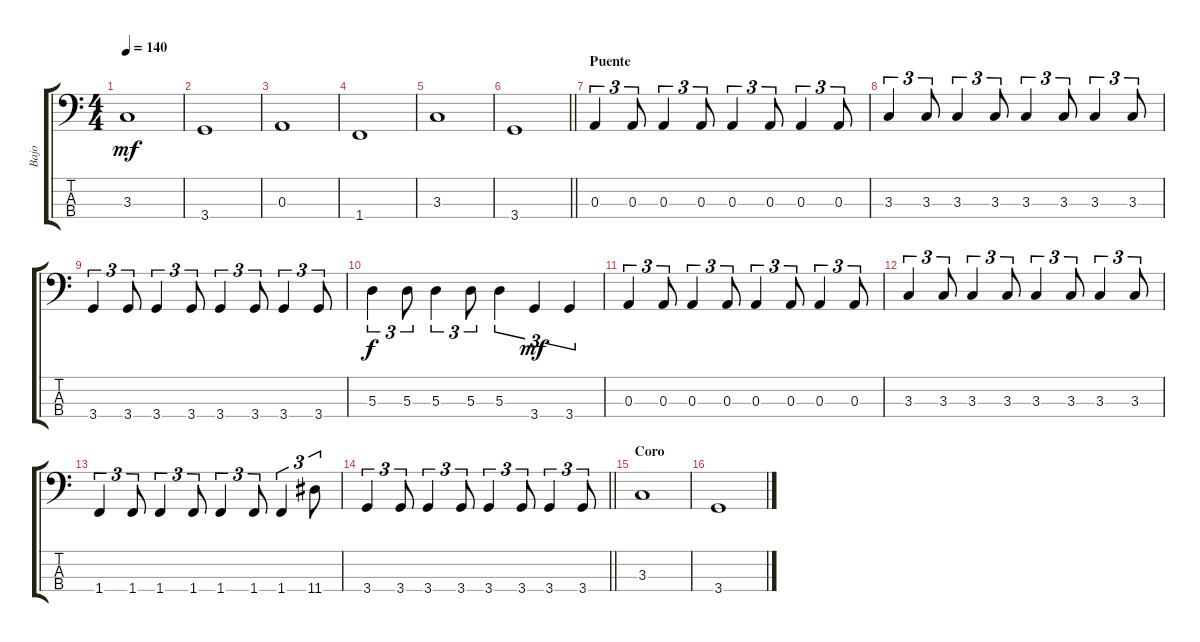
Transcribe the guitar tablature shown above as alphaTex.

\track ("Bajo" "Bajo") {instrument electricbassfinger}
\staff {score tabs}
\tuning (G2 D2 A1 E1) {hide}
\ts (4 4)
\tempo 140
\clef f4
\ks c
3.3.1{dy mf} |
3.4.1 |
0.3.1 |
1.4.1 |
3.3.1 |
\barLineRight lightlight
3.4.1 |
\section ("" "Puente")
0.3.4{tu (3 2)} 0.3.8{tu (3 2)} 0.3.4{tu (3 2)} 0.3.8{tu (3 2)} 0.3.4{tu (3 2)} 0.3.8{tu (3 2)} 0.3.4{tu (3 2)} 0.3.8{tu (3 2)} |
3.3.4{tu (3 2)} 3.3.8{tu (3 2)} 3.3.4{tu (3 2)} 3.3.8{tu (3 2)} 3.3.4{tu (3 2)} 3.3.8{tu (3 2)} 3.3.4{tu (3 2)} 3.3.8{tu (3 2)} |
3.4.4{tu (3 2)} 3.4.8{tu (3 2)} 3.4.4{tu (3 2)} 3.4.8{tu (3 2)} 3.4.4{tu (3 2)} 3.4.8{tu (3 2)} 3.4.4{tu (3 2)} 3.4.8{tu (3 2)} |
5.3.4{tu (3 2) dy f} 5.3.8{tu (3 2)} 5.3.4{tu (3 2)} 5.3.8{tu (3 2)} 5.3.4{tu (3 2)} 3.4.4{tu (3 2) dy mf} 3.4.4{tu (3 2)} |
0.3.4{tu (3 2)} 0.3.8{tu (3 2)} 0.3.4{tu (3 2)} 0.3.8{tu (3 2)} 0.3.4{tu (3 2)} 0.3.8{tu (3 2)} 0.3.4{tu (3 2)} 0.3.8{tu (3 2)} |
3.3.4{tu (3 2)} 3.3.8{tu (3 2)} 3.3.4{tu (3 2)} 3.3.8{tu (3 2)} 3.3.4{tu (3 2)} 3.3.8{tu (3 2)} 3.3.4{tu (3 2)} 3.3.8{tu (3 2)} |
1.4.4{tu (3 2)} 1.4.8{tu (3 2)} 1.4.4{tu (3 2)} 1.4.8{tu (3 2)} 1.4.4{tu (3 2)} 1.4.8{tu (3 2)} 1.4.4{tu (3 2)} 11.4.8{tu (3 2)} |
\barLineRight lightlight
3.4.4{tu (3 2)} 3.4.8{tu (3 2)} 3.4.4{tu (3 2)} 3.4.8{tu (3 2)} 3.4.4{tu (3 2)} 3.4.8{tu (3 2)} 3.4.4{tu (3 2)} 3.4.8{tu (3 2)} |
\section ("" "Coro")
3.3.1 |
3.4.1
